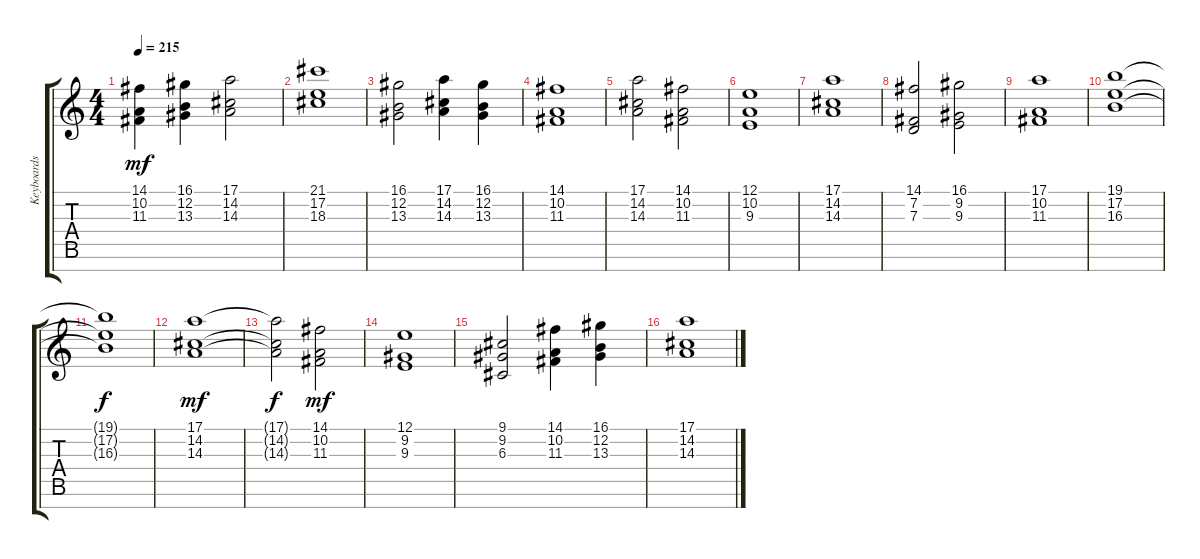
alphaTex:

\track ("Keyboards 2" "Keyboards ") {instrument stringensemble1}
\staff {score tabs}
\tuning (E4 B3 G3 D3 A2 E2 B1) {hide}
\ts (4 4)
\tempo 215
\clef g2
\ks c
(14.1 10.2 11.3).4{dy mf} (16.1 12.2 13.3).4 (17.1 14.2 14.3).2 |
(21.1 17.2 18.3).1 |
(16.1 12.2 13.3).2 (17.1 14.2 14.3).4 (16.1 12.2 13.3).4 |
(14.1 10.2 11.3).1 |
(17.1 14.2 14.3).2 (14.1 10.2 11.3).2 |
(12.1 10.2 9.3).1 |
(17.1 14.2 14.3).1 |
(14.1 7.2 7.3).2 (16.1 9.2 9.3).2 |
(17.1 10.2 11.3).1 |
(19.1 17.2 16.3).1 |
(19.1{t} 17.2{t} 16.3{t}).1{dy f} |
(17.1 14.2 14.3).1{dy mf} |
(17.1{t} 14.2{t} 14.3{t}).2{dy f} (14.1 10.2 11.3).2{dy mf} |
(12.1 9.2 9.3).1 |
(9.1 9.2 6.3).2 (14.1 10.2 11.3).4 (16.1 12.2 13.3).4 |
(17.1 14.2 14.3).1
